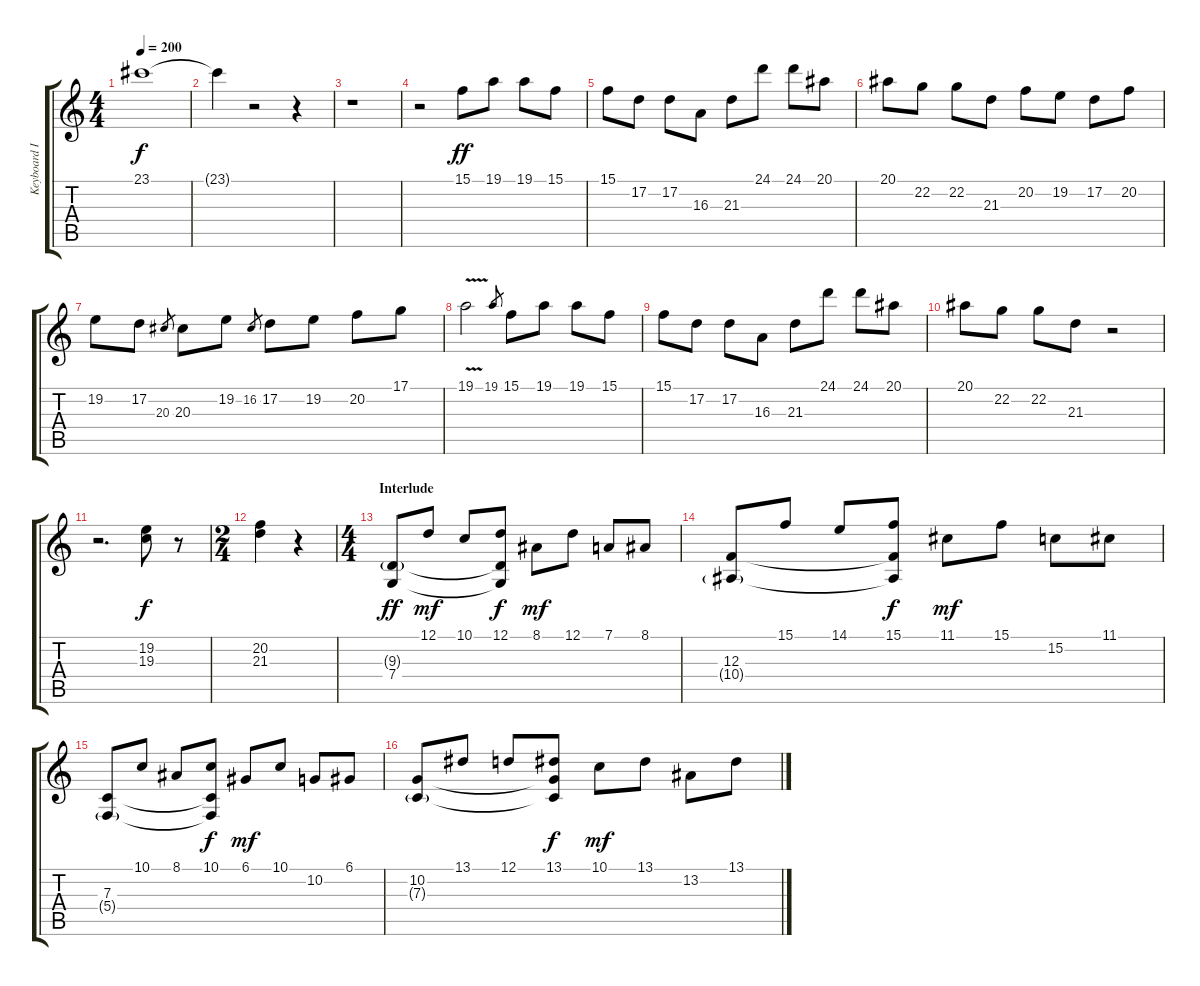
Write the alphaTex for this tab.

\track ("Keyboard I" "Keyboard I") {instrument pad1newage}
\staff {score tabs}
\tuning (D4 A3 F3 C3 G2 D2) {hide}
\ts (4 4)
\tempo 200
\clef g2
\ks c
23.1{t}.1{dy f} |
23.1{t}.4 r.2 r.4 |
r.1 |
r.2 15.1.8{dy ff} 19.1.8 19.1.8 15.1.8 |
15.1.8 17.2.8 17.2.8 16.3.8 21.3.8 24.1.8 24.1.8 20.1.8 |
20.1.8 22.2.8 22.2.8 21.3.8 20.2.8 19.2.8 17.2.8 20.2.8 |
19.2.8 17.2.8 20.3.8{gr} 20.3.8 19.2.8 16.2.8{gr} 17.2.8 19.2.8 20.2.8 17.1.8 |
19.1{v}.2 19.1.8{gr} 15.1.8 19.1.8 19.1.8 15.1.8 |
15.1.8 17.2.8 17.2.8 16.3.8 21.3.8 24.1.8 24.1.8 20.1.8 |
20.1.8 22.2.8 22.2.8 21.3.8 r.2 |
r.2{d} (19.2 19.3).8{dy f} r.8 |
\ts (2 4)
(20.2 21.3).4 r.4 |
\ts (4 4)
\section ("" "Interlude")
(9.3{g} 7.4).8{dy ff} 12.1.8{dy mf} 10.1.8 (12.1 9.3{t} 7.4{t}).8{dy f} 8.1.8{dy mf} 12.1.8 7.1.8 8.1.8 |
(12.3 10.4{g}).8 15.1.8 14.1.8 (15.1 12.3{t} 10.4{t}).8{dy f} 11.1.8{dy mf} 15.1.8 15.2.8 11.1.8 |
(7.3 5.4{g}).8 10.1.8 8.1.8 (10.1 7.3{t} 5.4{t}).8{dy f} 6.1.8{dy mf} 10.1.8 10.2.8 6.1.8 |
(10.2 7.3{g}).8 13.1.8 12.1.8 (13.1 10.2{t} 7.3{t}).8{dy f} 10.1.8{dy mf} 13.1.8 13.2.8 13.1.8
